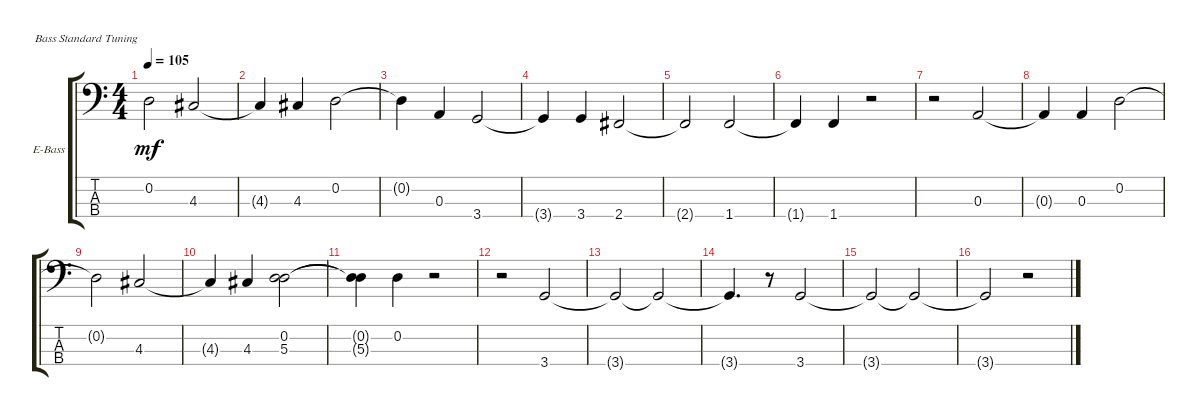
\defaultSystemsLayout 4
\bracketExtendMode groupsimilarinstruments
\firstSystemTrackNameOrientation horizontal
\otherSystemsTrackNameOrientation horizontal
\track ("Electric Bass" "E-Bass") {instrument electricbassfinger}
\staff {score tabs}
\tuning (G2 D2 A1 E1)
\ts (4 4)
\tempo 105
\clef f4
\scale
0.333333
\ks c
0.2{t}.2{dy mf} 4.3.2 |
\scale
0.333333 4.3{t}.4 4.3.4 0.2.2 |
\scale
0.333333 0.2{t}.4 0.3.4 3.4.2 |
\scale
0.333333 3.4{t}.4 3.4.4 2.4.2 |
\scale
0.333333 2.4{t}.2 1.4.2 |
\scale
0.333333 1.4{t}.4 1.4.4 r.2 |
\scale
0.333333 r.2 0.3.2 |
\scale
0.333333 0.3{t}.4 0.3.4 0.2.2 |
\scale
0.333333 0.2{t}.2 4.3.2 |
\scale
0.333333 4.3{t}.4 4.3.4 (0.2 5.3).2 |
\scale
0.333333 (0.2{t} 5.3{t}).4 0.2.4 r.2 |
\scale
0.333333 r.2 3.4.2 |
\scale
0.333333 3.4{t}.2 3.4{t}.2 |
\scale
0.333333 3.4{t}.4{d} r.8 3.4.2 |
\scale
0.333333 3.4{t}.2 3.4{t}.2 |
\scale
0.333333 3.4{t}.2 r.2
